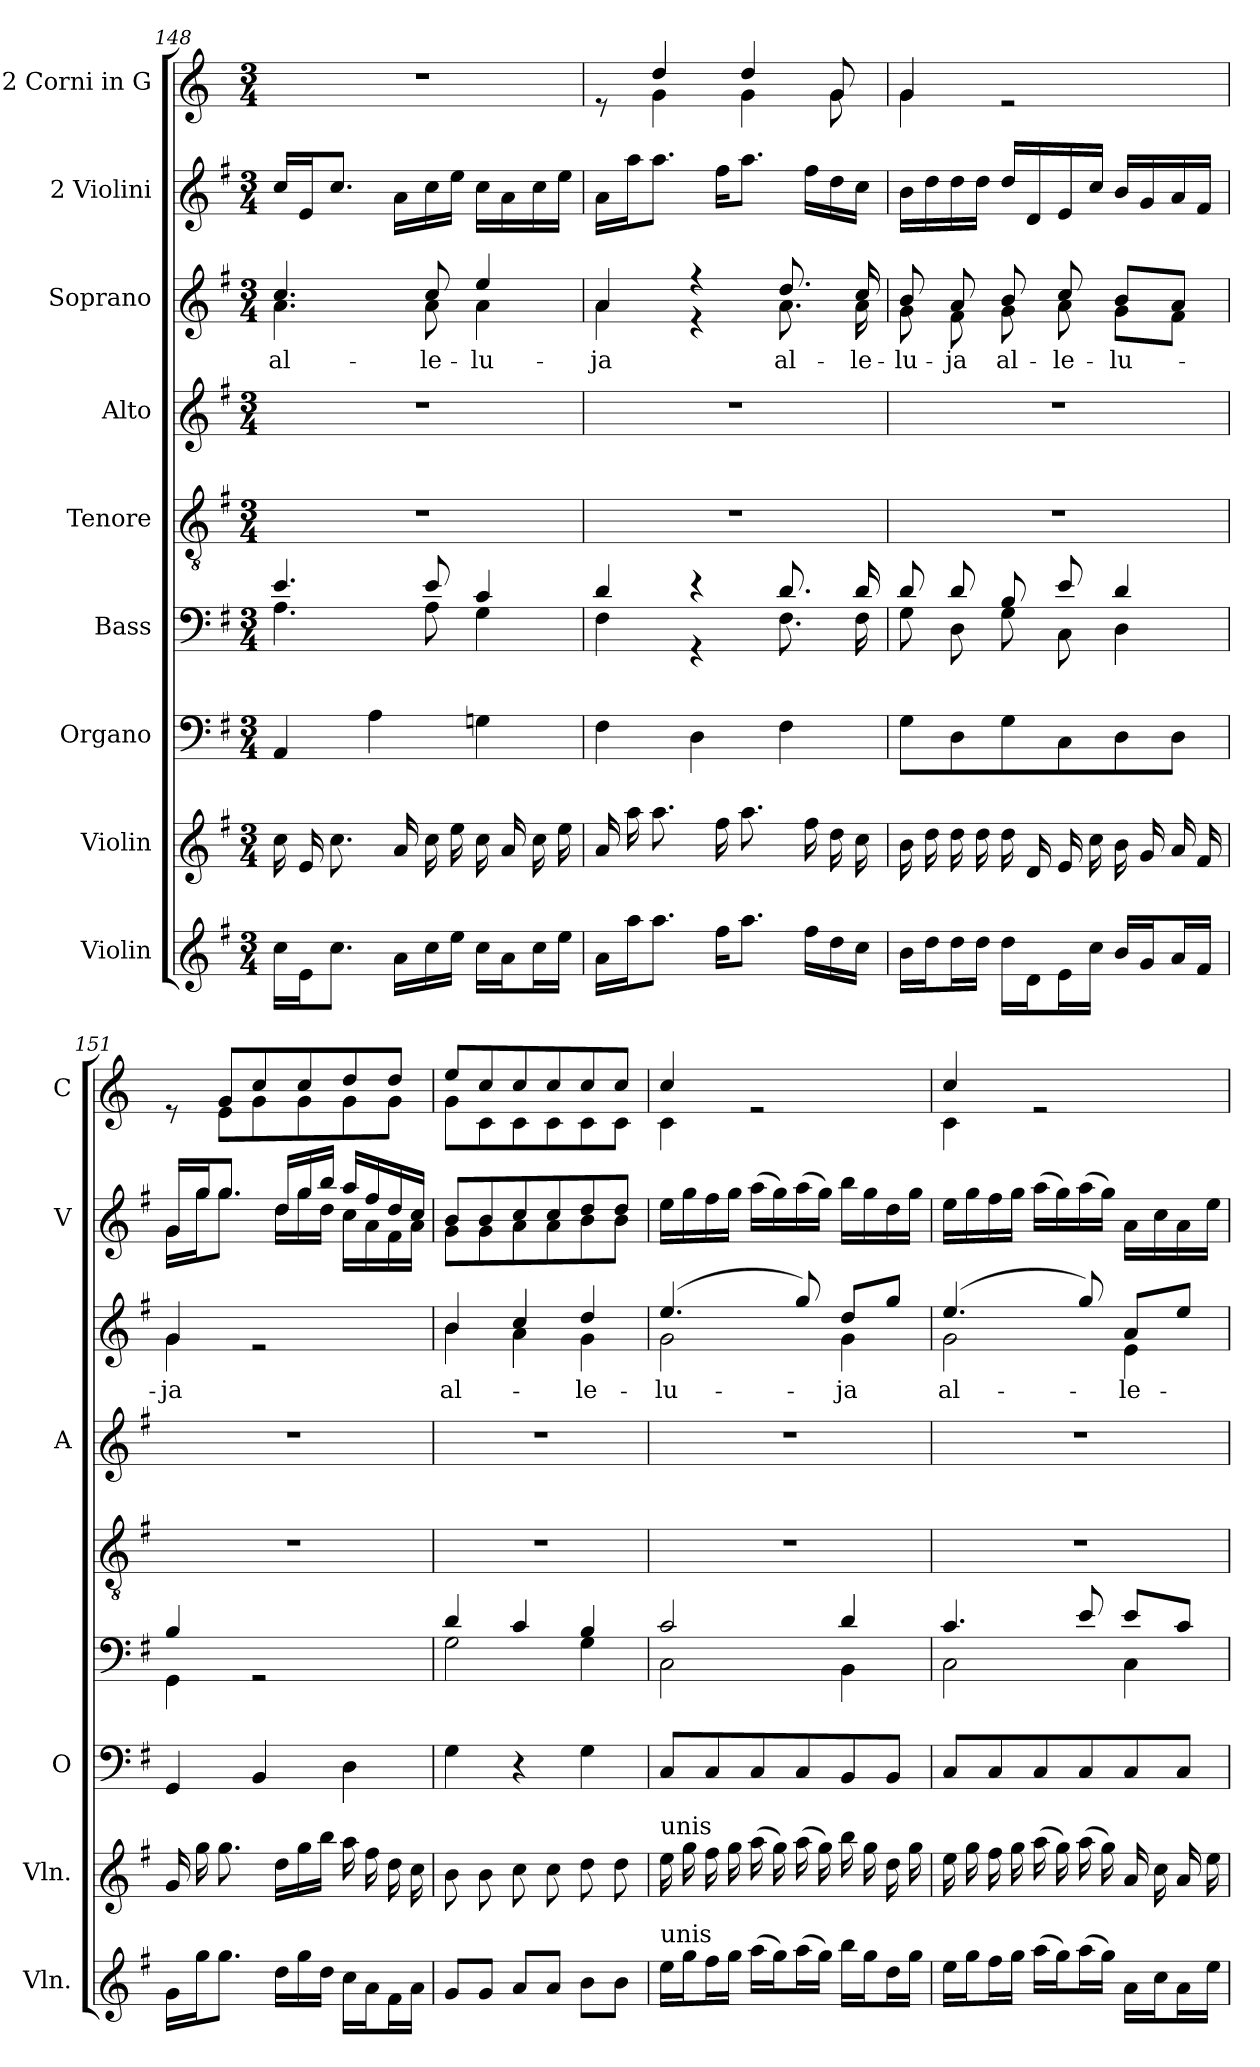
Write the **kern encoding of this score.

**kern	**kern	**kern	**kern	**kern	**kern	**kern	**text	**kern	**kern
*part9	*part8	*part7	*part6	*part5	*part4	*part3	*part3	*part2	*part1
*staff9	*staff8	*staff7	*staff6	*staff5	*staff4	*staff3	*staff3	*staff2	*staff1
*I"Violin	*I"Violin	*I"Organo	*I"Bass	*I"Tenore	*I"Alto	*I"Soprano	*	*I"2 Violini	*I"2 Corni in G
*I'Vln.	*I'Vln.	*I'O	*	*	*I'A	*	*	*I'V	*I'C
*clefG2	*clefG2	*clefF4	*clefF4	*clefGv2	*clefG2	*clefG2	*	*clefG2	*clefG2
*	*	*	*	*	*	*	*	*	*ITrd3c5
*k[f#]	*k[f#]	*k[f#]	*k[f#]	*k[f#]	*k[f#]	*k[f#]	*	*k[f#]	*k[f#]
*M3/4	*M3/4	*M3/4	*M3/4	*M3/4	*M3/4	*M3/4	*	*M3/4	*M3/4
=148	=148	=148	=148	=148	=148	=148	=148	=148	=148
*	*	*	*^	*	*	*^	*	*	*
!	!	!	!	!	!	!	!	!	!LO:LY:b	!	!
16cc\LL	16cc\	4AA/	4.e/	4.A\	2.r	2.r	4.cc/	4.a\	al-	16cc/LL	2.r
16e\J	16e/	.	.	.	.	.	.	.	.	16e/J	.
8.cc\J	8.cc\	.	.	.	.	.	.	.	.	8.cc/J	.
.	.	4A\	.	.	.	.	.	.	.	.	.
16a\LL	16a/	.	.	.	.	.	.	.	.	16a\LL	.
!	!	!	!	!	!	!	!	!	!LO:LY:b	!	!
16cc\	16cc\	.	8e/	8A\	.	.	8cc/	8a\	-le-	16cc\	.
16ee\JJ	16ee\	.	.	.	.	.	.	.	.	16ee\JJ	.
!	!	!	!	!	!	!	!	!	!LO:LY:b	!	!
16cc\LL	16cc\	4Gn\	4c/	4G\	.	.	4ee/	4a\	-lu-	16cc\LL	.
16a\J	16a/	.	.	.	.	.	.	.	.	16a\	.
16cc\L	16cc\	.	.	.	.	.	.	.	.	16cc\	.
16ee\JJ	16ee\	.	.	.	.	.	.	.	.	16ee\JJ	.
!!LO:LB:g=z
=149	=149	=149	=149	=149	=149	=149	=149	=149	=149	=149	=149
!	!	!	!	!	!	!	!	!	!LO:LY:b	!	!
*	*	*	*	*	*	*	*	*	*	*	*^
16a\LL	16a/	4F#\	4d/	4F#\	2.r	2.r	4a/	4a\	-ja	16a\LL	8re	8ryy
16aa\J	16aa\	.	.	.	.	.	.	.	.	16aa\J	.	.
8.aa\J	8.aa\	.	.	.	.	.	.	.	.	8.aa\J	4a/	4d\
.	.	4D\	4r	4r	.	.	4r	4r	.	.	.	.
16ff#\KL	16ff#\	.	.	.	.	.	.	.	.	16ff#\KL	.	.
8.aa\J	8.aa\	.	.	.	.	.	.	.	.	8.aa\J	4a/	4d\
!	!	!	!	!	!	!	!	!	!LO:LY:b	!	!	!
.	.	4F#\	8.d/	8.F#\	.	.	8.dd/	8.a\	al-	.	.	.
16ff#\LL	16ff#\	.	.	.	.	.	.	.	.	16ff#\LL	.	.
16dd\	16dd\	.	.	.	.	.	.	.	.	16dd\	8d/	8d\
!	!	!	!	!	!	!	!	!	!LO:LY:b	!	!	!
16cc\JJ	16cc\	.	16d/	16F#\	.	.	16cc/	16a\	-le-	16cc\JJ	.	.
=150	=150	=150	=150	=150	=150	=150	=150	=150	=150	=150	=150	=150
!	!	!	!	!	!	!	!	!	!LO:LY:b	!	!	!
16b\LL	16b\	8G\L	8d/	8G\	2.r	2.r	8b/	8g\	-lu-	16b\LL	4d/	4d\
16dd\J	16dd\	.	.	.	.	.	.	.	.	16dd\	.	.
!	!	!	!	!	!	!	!	!	!LO:LY:b	!	!	!
16dd\L	16dd\	8D\	8d/	8D\	.	.	8a/	8f#\	-ja	16dd\	.	.
16dd\JJ	16dd\	.	.	.	.	.	.	.	.	16dd\JJ	.	.
!	!	!	!	!	!	!	!	!	!LO:LY:b	!	!	!
16dd\LL	16dd\	8G\	8B/	8G\	.	.	8b/	8g\	al-	16dd/LL	2re	2ryy
16d\J	16d/	.	.	.	.	.	.	.	.	16d/	.	.
!	!	!	!	!	!	!	!	!	!LO:LY:b	!	!	!
16e\L	16e/	8C\	8e/	8C\	.	.	8cc/	8a\	-le-	16e/	.	.
16cc\JJ	16cc\	.	.	.	.	.	.	.	.	16cc/JJ	.	.
!	!	!	!	!	!	!	!	!	!LO:LY:b	!	!	!
16b/LL	16b\	8D\	4d/	4D\	.	.	8b/L	8g\L	-lu-	16b/LL	.	.
16g/J	16g/	.	.	.	.	.	.	.	.	16g/	.	.
16a/L	16a/	8D\J	.	.	.	.	8a/J	8f#\J	.	16a/	.	.
16f#/JJ	16f#/	.	.	.	.	.	.	.	.	16f#/JJ	.	.
=151	=151	=151	=151	=151	=151	=151	=151	=151	=151	=151	=151	=151
!	!	!	!	!	!	!	!	!	!LO:LY:b	!	!	!
*	*	*	*	*	*	*	*	*	*	*^	*	*
16g\LL	16g/	4GG/	4B/	4GG\	2.r	2.r	4g/	4g\	-ja	16g/LL	16g\LL	8re	8ryy
16gg\J	16gg\	.	.	.	.	.	.	.	.	16gg/J	16gg\J	.	.
8.gg\J	8.gg\	.	.	.	.	.	.	.	.	8.gg/J	8.gg\J	8d/L	8B\L
.	.	4BB/	2rGG	2ryy	.	.	2re	2ryy	.	.	.	8g/	8d\
16dd\LL	16dd\LL	.	.	.	.	.	.	.	.	16dd/LL	16dd\LL	.	.
16gg\	16gg\	.	.	.	.	.	.	.	.	16gg/	16gg\	8g/	8d\
16dd\JJ	16bb\JJ	.	.	.	.	.	.	.	.	16bb/JJ	16dd\JJ	.	.
16cc\LL	16aa\	4D\	.	.	.	.	.	.	.	16aa/LL	16cc\LL	8a/	8d\
16a\J	16ff#\	.	.	.	.	.	.	.	.	16ff#/	16a\	.	.
16f#\L	16dd\	.	.	.	.	.	.	.	.	16dd/	16f#\	8a/J	8d\J
16a\JJ	16cc\	.	.	.	.	.	.	.	.	16cc/JJ	16a\JJ	.	.
=152	=152	=152	=152	=152	=152	=152	=152	=152	=152	=152	=152	=152	=152
!	!	!	!	!	!	!	!	!	!LO:LY:b	!	!	!	!
8g/L	8b\	4G\	4d/	2G\	2.r	2.r	4b/	4b\	al-	8b/L	8g\L	8b/L	8d\L
8g/J	8b\	.	.	.	.	.	.	.	.	8b/	8g\	8g/	8G\
8a/L	8cc\	4r	4c/	.	.	.	4cc/	4a\	.	8cc/	8a\	8g/	8G\
8a/J	8cc\	.	.	.	.	.	.	.	.	8cc/	8a\	8g/	8G\
!	!	!	!	!	!	!	!	!	!LO:LY:b	!	!	!	!
8b\L	8dd\	4G\	4B/	4G\	.	.	4dd/	4g\	-le-	8dd/	8b\	8g/	8G\
8b\J	8dd\	.	.	.	.	.	.	.	.	8dd/J	8b\J	8g/J	8G\J
=153	=153	=153	=153	=153	=153	=153	=153	=153	=153	=153	=153	=153	=153
!	!	!	!	!	!	!	!	!	!	!LO:TX:a:t=unis	!	!	!
!	!LO:TX:a:t=unis	!	!	!	!	!	!	!	!	!	!	!	!
!LO:TX:a:t=unis	!	!	!	!	!	!	!	!	!	!	!	!	!
!	!	!	!	!	!	!	!	!	!LO:LY:b	!	!	!	!
*	*	*	*	*	*	*	*	*	*	*v	*v	*	*
16ee\LL	16ee\	8C/L	2c/	2C\	2.r	2.r	(4.ee/	2g\	-lu-	16ee\LL	4g/	4G\
16gg\J	16gg\	.	.	.	.	.	.	.	.	16gg\	.	.
16ff#\L	16ff#\	8C/	.	.	.	.	.	.	.	16ff#\	.	.
16gg\JJ	16gg\	.	.	.	.	.	.	.	.	16gg\JJ	.	.
(16aa\LL	(16aa\	8C/	.	.	.	.	.	.	.	(16aa\LL	2re	2ryy
16gg\J)	16gg\)	.	.	.	.	.	.	.	.	16gg\)	.	.
(16aa\L	(16aa\	8C/	.	.	.	.	8gg/)	.	.	(16aa\	.	.
16gg\JJ)	16gg\)	.	.	.	.	.	.	.	.	16gg\JJ)	.	.
!	!	!	!	!	!	!	!	!	!LO:LY:b	!	!	!
16bb\LL	16bb\	8BB/	4d/	4BB\	.	.	8dd/L	4g\	-ja	16bb\LL	.	.
16gg\J	16gg\	.	.	.	.	.	.	.	.	16gg\	.	.
16dd\L	16dd\	8BB/J	.	.	.	.	8gg/J	.	.	16dd\	.	.
16gg\JJ	16gg\	.	.	.	.	.	.	.	.	16gg\JJ	.	.
!!LO:PB:g=z	!!
=154	=154	=154	=154	=154	=154	=154	=154	=154	=154	=154	=154	=154
!	!	!	!	!	!	!	!	!	!LO:LY:b	!	!	!
16ee\LL	16ee\	8C/L	4.c/	2C\	2.r	2.r	(4.ee/	2g\	al-	16ee\LL	4g/	4G\
16gg\J	16gg\	.	.	.	.	.	.	.	.	16gg\	.	.
16ff#\L	16ff#\	8C/	.	.	.	.	.	.	.	16ff#\	.	.
16gg\JJ	16gg\	.	.	.	.	.	.	.	.	16gg\JJ	.	.
(16aa\LL	(16aa\	8C/	.	.	.	.	.	.	.	(16aa\LL	2re	2ryy
16gg\J)	16gg\)	.	.	.	.	.	.	.	.	16gg\)	.	.
(16aa\L	(16aa\	8C/	8e/	.	.	.	8gg/)	.	.	(16aa\	.	.
16gg\JJ)	16gg\)	.	.	.	.	.	.	.	.	16gg\JJ)	.	.
!	!	!	!	!	!	!	!	!	!LO:LY:b	!	!	!
16a\LL	16a/	8C/	8e/L	4C\	.	.	8a/L	4e\	-le-	16a\LL	.	.
16cc\J	16cc\	.	.	.	.	.	.	.	.	16cc\	.	.
16a\L	16a/	8C/J	8c/J	.	.	.	8ee/J	.	.	16a\	.	.
16ee\JJ	16ee\	.	.	.	.	.	.	.	.	16ee\JJ	.	.
*	*	*	*v	*v	*	*	*v	*v	*	*	*v	*v
=	=	=	=	=	=	=	=	=	=
*-	*-	*-	*-	*-	*-	*-	*-	*-	*-
